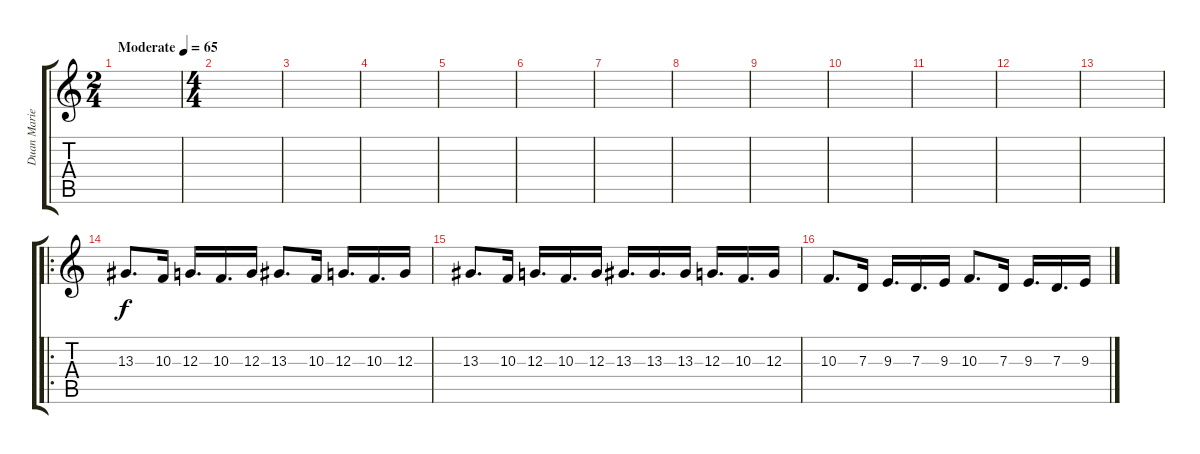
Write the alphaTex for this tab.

\track ("Duan Marie" "Duan Marie") {solo instrument viola}
\staff {score tabs}
\tuning (E4 B3 G3 D3 A2 E2) {hide}
\ts (2 4)
\tempo (65 "Moderate")
\clef g2
\ks c
|
\ts (4 4)
|
|
|
|
|
|
|
|
|
|
|
|
\ro
13.3.8{d} 10.3.16 12.3.16{d} 10.3.16{d} 12.3.16 13.3.8{d} 10.3.16 12.3.16{d} 10.3.16{d} 12.3.16 |
13.3.8{d} 10.3.16 12.3.16{d} 10.3.16{d} 12.3.16 13.3.16{d} 13.3.16{d} 13.3.16 12.3.16{d} 10.3.16{d} 12.3.16 |
10.3.8{d} 7.3.16 9.3.16{d} 7.3.16{d} 9.3.16 10.3.8{d} 7.3.16 9.3.16{d} 7.3.16{d} 9.3.16
